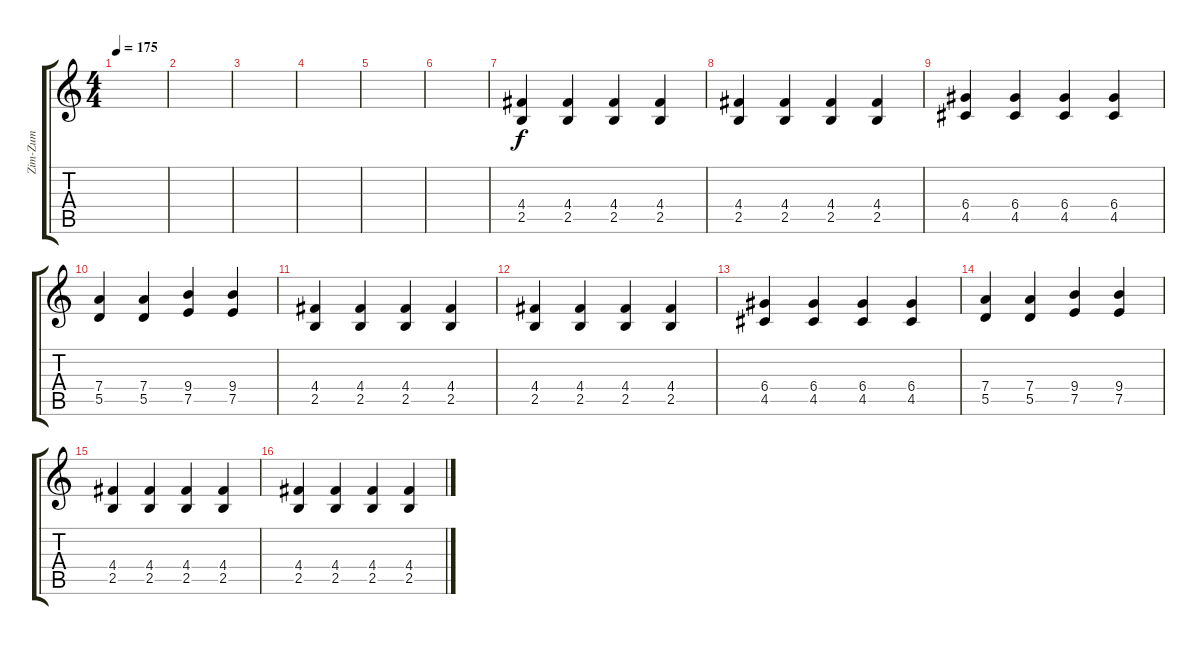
\track ("Zim-Zum" "Zim-Zum") {instrument overdrivenguitar}
\staff {score tabs}
\tuning (E4 B3 G3 D3 A2 E2) {hide}
\ts (4 4)
\tempo 175
\clef g2
\ks c
|
|
|
|
|
|
(4.4 2.5).4 (4.4 2.5).4 (4.4 2.5).4 (4.4 2.5).4 |
(4.4 2.5).4 (4.4 2.5).4 (4.4 2.5).4 (4.4 2.5).4 |
(6.4 4.5).4 (6.4 4.5).4 (6.4 4.5).4 (6.4 4.5).4 |
(7.4 5.5).4 (7.4 5.5).4 (9.4 7.5).4 (9.4 7.5).4 |
(4.4 2.5).4 (4.4 2.5).4 (4.4 2.5).4 (4.4 2.5).4 |
(4.4 2.5).4 (4.4 2.5).4 (4.4 2.5).4 (4.4 2.5).4 |
(6.4 4.5).4 (6.4 4.5).4 (6.4 4.5).4 (6.4 4.5).4 |
(7.4 5.5).4 (7.4 5.5).4 (9.4 7.5).4 (9.4 7.5).4 |
(4.4 2.5).4 (4.4 2.5).4 (4.4 2.5).4 (4.4 2.5).4 |
(4.4 2.5).4 (4.4 2.5).4 (4.4 2.5).4 (4.4 2.5).4
